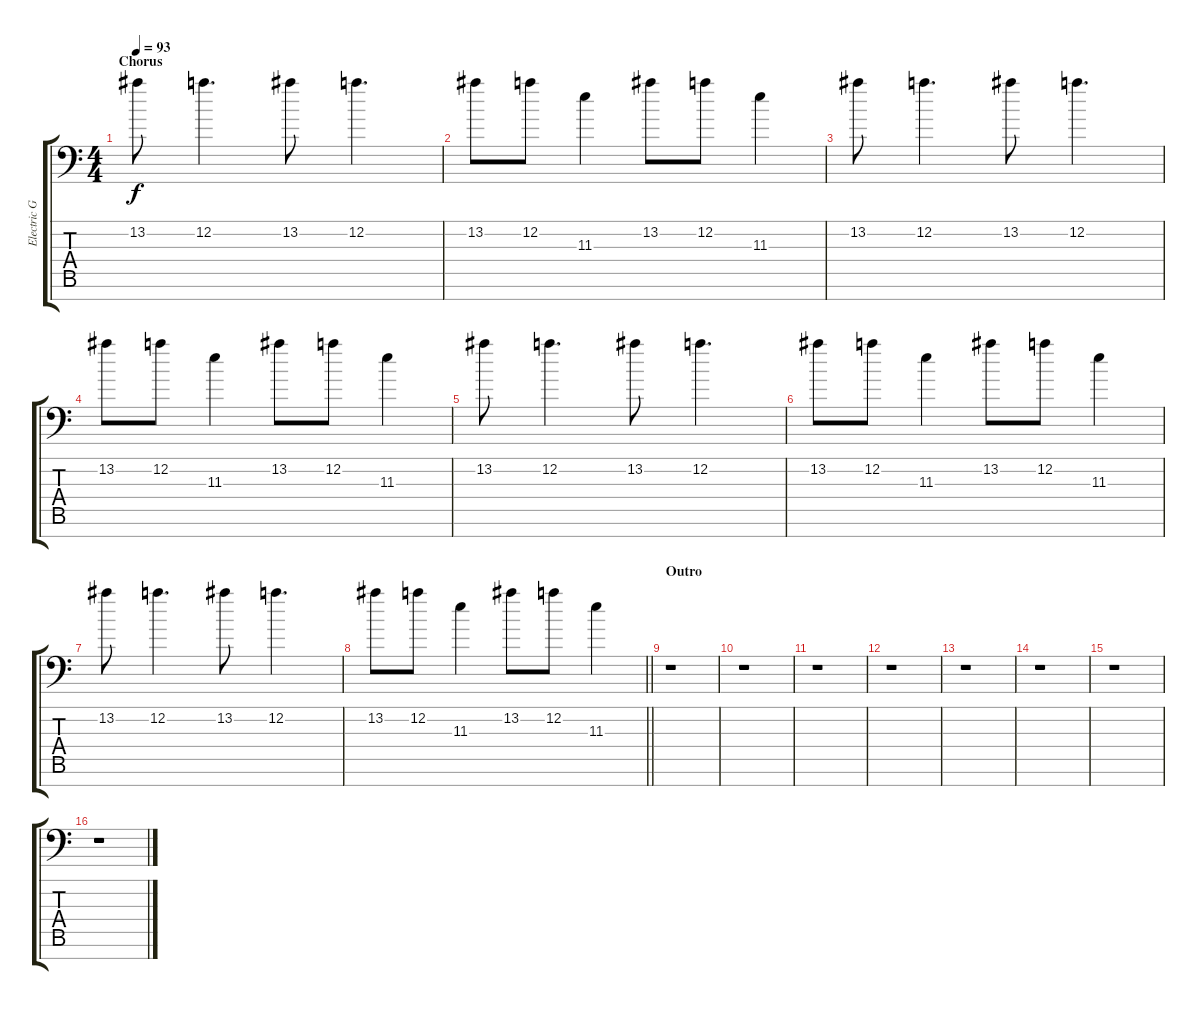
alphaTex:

\track ("Electric Guitar 3" "Electric G") {instrument overdrivenguitar}
\staff {score tabs}
\tuning (D4 A3 F3 C3 G2 D2 A1) {hide}
\ts (4 4)
\section ("" "Chorus")
\tempo 93
\clef f4
\ks c
13.2.8{dy f} 12.2.4{d} 13.2.8 12.2.4{d} |
13.2.8 12.2.8 11.3.4 13.2.8 12.2.8 11.3.4 |
13.2.8 12.2.4{d} 13.2.8 12.2.4{d} |
13.2.8 12.2.8 11.3.4 13.2.8 12.2.8 11.3.4 |
13.2.8 12.2.4{d} 13.2.8 12.2.4{d} |
13.2.8 12.2.8 11.3.4 13.2.8 12.2.8 11.3.4 |
13.2.8 12.2.4{d} 13.2.8 12.2.4{d} |
\barLineRight lightlight
13.2.8 12.2.8 11.3.4 13.2.8 12.2.8 11.3.4 |
\section ("" "Outro")
r.1 |
r.1 |
r.1 |
r.1 |
r.1 |
r.1 |
r.1 |
r.1
